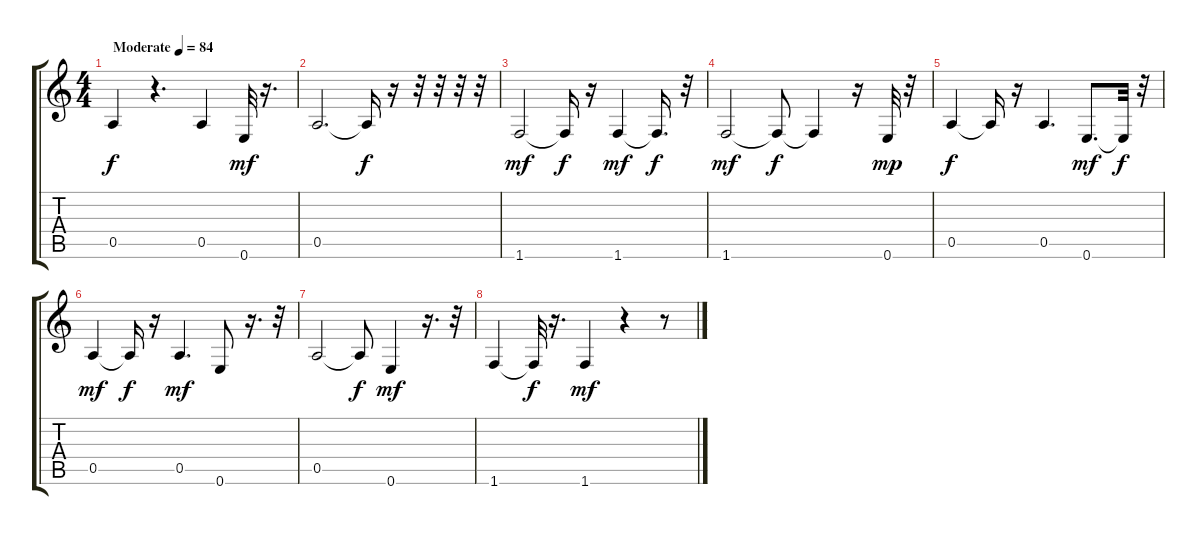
\track "" {instrument electricbassfinger}
\staff {score tabs}
\tuning (E4 B3 G3 D3 A2 E2) {hide}
\ts (4 4)
\tempo (84 "Moderate")
\clef g2
\ks c
0.5.4{dy f instrument electricbassfinger} r.4{d} 0.5.4 0.6.32{dy mf} r.16{d} |
0.5.2{d} 0.5{t}.16{dy f} r.16 r.32 r.32 r.32 r.32 |
1.6.2{dy mf} 1.6{t}.16{dy f} r.16 1.6.4{dy mf} 1.6{t}.16{d dy f} r.32 |
1.6.2{dy mf} 1.6{t}.8{dy f} 1.6{t}.4 r.16 0.6.32{dy mp} r.32 |
0.5.4{dy f} 0.5{t}.16 r.16 0.5.4{d} 0.6.8{d dy mf} 0.6{t}.32{dy f} r.32 |
0.5.4{dy mf} 0.5{t}.16{dy f} r.16 0.5.4{d dy mf} 0.6.8 r.16{d} r.32 |
0.5.2 0.5{t}.8{dy f} 0.6.4{dy mf} r.16{d} r.32 |
1.6.4 1.6{t}.32{dy f} r.16{d} 1.6.4{dy mf} r.4 r.8
